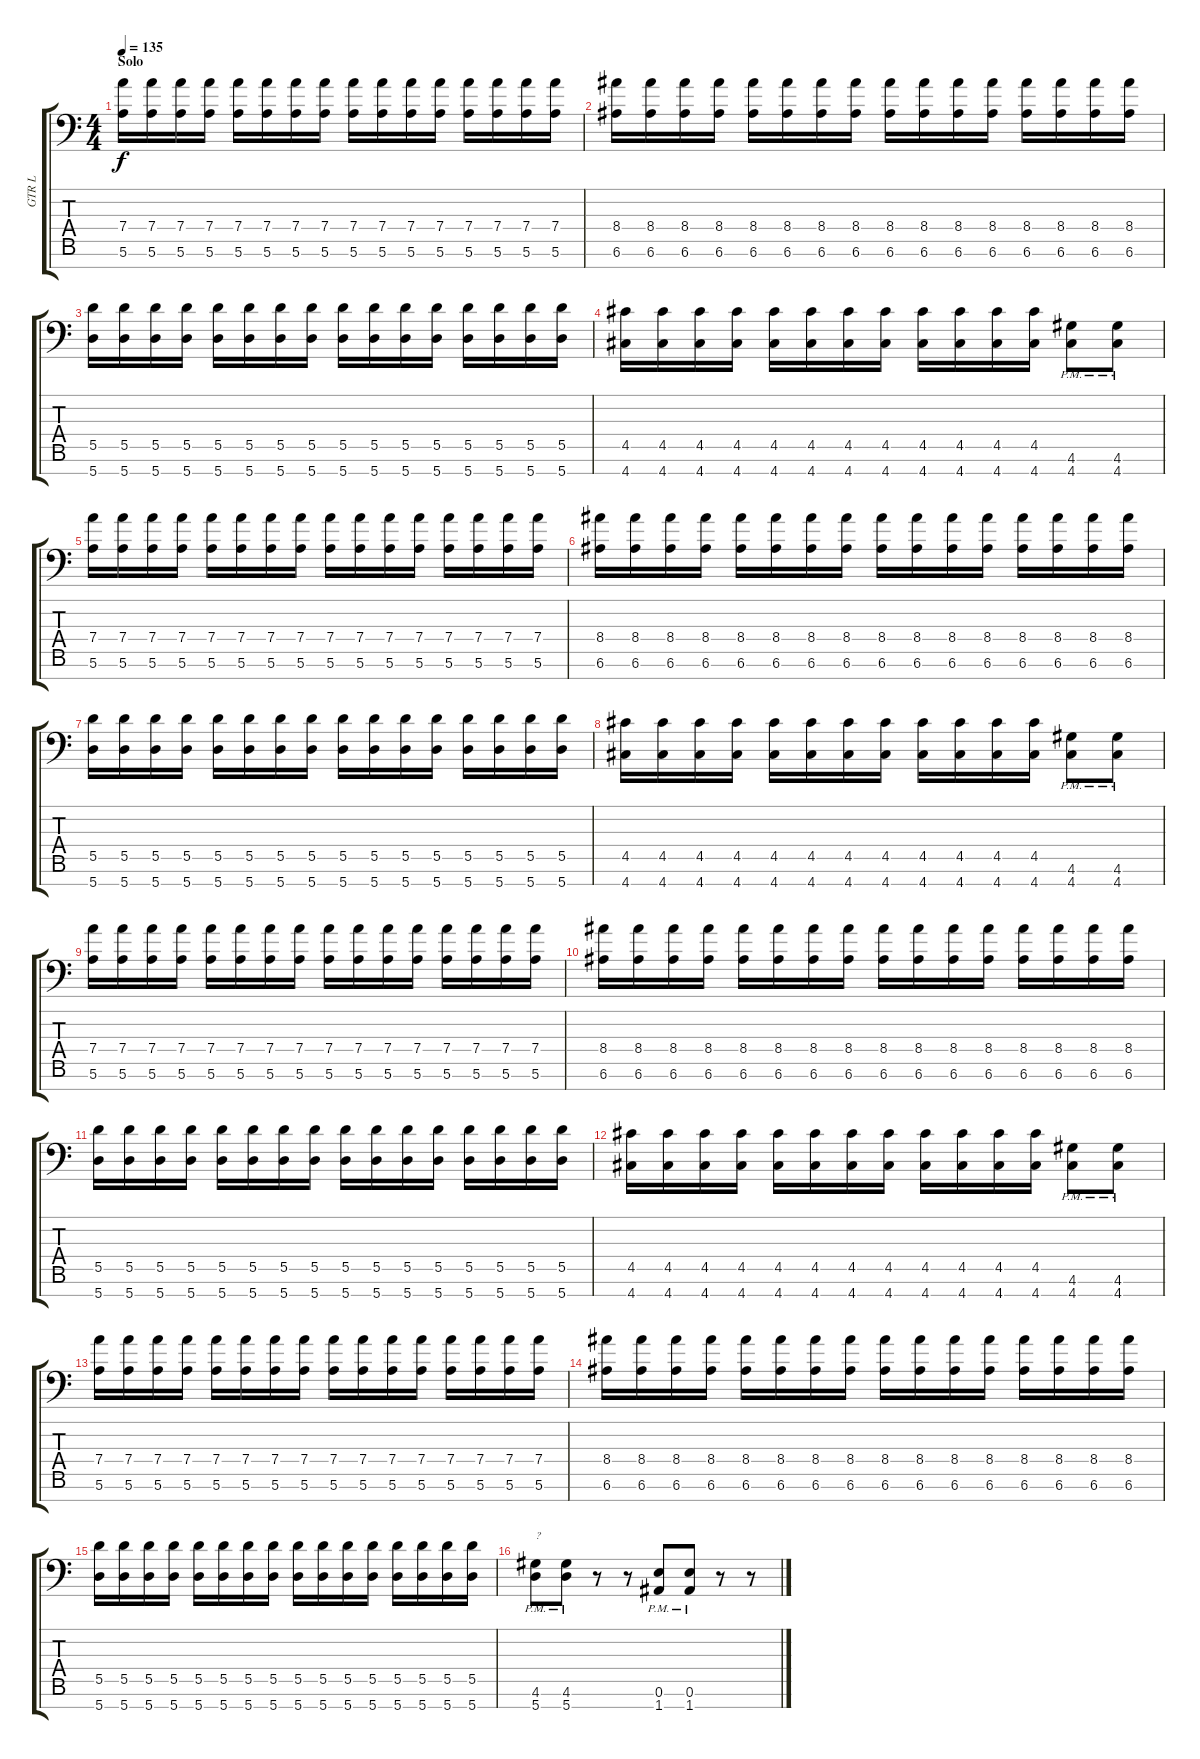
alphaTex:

\track ("GTR L" "GTR L") {instrument distortionguitar}
\staff {score tabs}
\tuning (E4 B3 G3 D3 A2 E2 A1) {hide}
\ts (4 4)
\section ("" "Solo")
\tempo 135
\clef f4
\ks c
(7.4 5.6).16{dy f} (7.4 5.6).16 (7.4 5.6).16 (7.4 5.6).16 (7.4 5.6).16 (7.4 5.6).16 (7.4 5.6).16 (7.4 5.6).16 (7.4 5.6).16 (7.4 5.6).16 (7.4 5.6).16 (7.4 5.6).16 (7.4 5.6).16 (7.4 5.6).16 (7.4 5.6).16 (7.4 5.6).16 |
(8.4 6.6).16 (8.4 6.6).16 (8.4 6.6).16 (8.4 6.6).16 (8.4 6.6).16 (8.4 6.6).16 (8.4 6.6).16 (8.4 6.6).16 (8.4 6.6).16 (8.4 6.6).16 (8.4 6.6).16 (8.4 6.6).16 (8.4 6.6).16 (8.4 6.6).16 (8.4 6.6).16 (8.4 6.6).16 |
(5.5 5.7).16 (5.5 5.7).16 (5.5 5.7).16 (5.5 5.7).16 (5.5 5.7).16 (5.5 5.7).16 (5.5 5.7).16 (5.5 5.7).16 (5.5 5.7).16 (5.5 5.7).16 (5.5 5.7).16 (5.5 5.7).16 (5.5 5.7).16 (5.5 5.7).16 (5.5 5.7).16 (5.5 5.7).16 |
(4.5 4.7).16 (4.5 4.7).16 (4.5 4.7).16 (4.5 4.7).16 (4.5 4.7).16 (4.5 4.7).16 (4.5 4.7).16 (4.5 4.7).16 (4.5 4.7).16 (4.5 4.7).16 (4.5 4.7).16 (4.5 4.7).16 (4.6{pm} 4.7{pm}).8 (4.6{pm} 4.7{pm}).8 |
(7.4 5.6).16 (7.4 5.6).16 (7.4 5.6).16 (7.4 5.6).16 (7.4 5.6).16 (7.4 5.6).16 (7.4 5.6).16 (7.4 5.6).16 (7.4 5.6).16 (7.4 5.6).16 (7.4 5.6).16 (7.4 5.6).16 (7.4 5.6).16 (7.4 5.6).16 (7.4 5.6).16 (7.4 5.6).16 |
(8.4 6.6).16 (8.4 6.6).16 (8.4 6.6).16 (8.4 6.6).16 (8.4 6.6).16 (8.4 6.6).16 (8.4 6.6).16 (8.4 6.6).16 (8.4 6.6).16 (8.4 6.6).16 (8.4 6.6).16 (8.4 6.6).16 (8.4 6.6).16 (8.4 6.6).16 (8.4 6.6).16 (8.4 6.6).16 |
(5.5 5.7).16 (5.5 5.7).16 (5.5 5.7).16 (5.5 5.7).16 (5.5 5.7).16 (5.5 5.7).16 (5.5 5.7).16 (5.5 5.7).16 (5.5 5.7).16 (5.5 5.7).16 (5.5 5.7).16 (5.5 5.7).16 (5.5 5.7).16 (5.5 5.7).16 (5.5 5.7).16 (5.5 5.7).16 |
(4.5 4.7).16 (4.5 4.7).16 (4.5 4.7).16 (4.5 4.7).16 (4.5 4.7).16 (4.5 4.7).16 (4.5 4.7).16 (4.5 4.7).16 (4.5 4.7).16 (4.5 4.7).16 (4.5 4.7).16 (4.5 4.7).16 (4.6{pm} 4.7{pm}).8 (4.6{pm} 4.7{pm}).8 |
(7.4 5.6).16 (7.4 5.6).16 (7.4 5.6).16 (7.4 5.6).16 (7.4 5.6).16 (7.4 5.6).16 (7.4 5.6).16 (7.4 5.6).16 (7.4 5.6).16 (7.4 5.6).16 (7.4 5.6).16 (7.4 5.6).16 (7.4 5.6).16 (7.4 5.6).16 (7.4 5.6).16 (7.4 5.6).16 |
(8.4 6.6).16 (8.4 6.6).16 (8.4 6.6).16 (8.4 6.6).16 (8.4 6.6).16 (8.4 6.6).16 (8.4 6.6).16 (8.4 6.6).16 (8.4 6.6).16 (8.4 6.6).16 (8.4 6.6).16 (8.4 6.6).16 (8.4 6.6).16 (8.4 6.6).16 (8.4 6.6).16 (8.4 6.6).16 |
(5.5 5.7).16 (5.5 5.7).16 (5.5 5.7).16 (5.5 5.7).16 (5.5 5.7).16 (5.5 5.7).16 (5.5 5.7).16 (5.5 5.7).16 (5.5 5.7).16 (5.5 5.7).16 (5.5 5.7).16 (5.5 5.7).16 (5.5 5.7).16 (5.5 5.7).16 (5.5 5.7).16 (5.5 5.7).16 |
(4.5 4.7).16 (4.5 4.7).16 (4.5 4.7).16 (4.5 4.7).16 (4.5 4.7).16 (4.5 4.7).16 (4.5 4.7).16 (4.5 4.7).16 (4.5 4.7).16 (4.5 4.7).16 (4.5 4.7).16 (4.5 4.7).16 (4.6{pm} 4.7{pm}).8 (4.6{pm} 4.7{pm}).8 |
(7.4 5.6).16 (7.4 5.6).16 (7.4 5.6).16 (7.4 5.6).16 (7.4 5.6).16 (7.4 5.6).16 (7.4 5.6).16 (7.4 5.6).16 (7.4 5.6).16 (7.4 5.6).16 (7.4 5.6).16 (7.4 5.6).16 (7.4 5.6).16 (7.4 5.6).16 (7.4 5.6).16 (7.4 5.6).16 |
(8.4 6.6).16 (8.4 6.6).16 (8.4 6.6).16 (8.4 6.6).16 (8.4 6.6).16 (8.4 6.6).16 (8.4 6.6).16 (8.4 6.6).16 (8.4 6.6).16 (8.4 6.6).16 (8.4 6.6).16 (8.4 6.6).16 (8.4 6.6).16 (8.4 6.6).16 (8.4 6.6).16 (8.4 6.6).16 |
(5.5 5.7).16 (5.5 5.7).16 (5.5 5.7).16 (5.5 5.7).16 (5.5 5.7).16 (5.5 5.7).16 (5.5 5.7).16 (5.5 5.7).16 (5.5 5.7).16 (5.5 5.7).16 (5.5 5.7).16 (5.5 5.7).16 (5.5 5.7).16 (5.5 5.7).16 (5.5 5.7).16 (5.5 5.7).16 |
(4.6{pm} 5.7{pm}).8{txt "?"} (4.6{pm} 5.7{pm}).8 r.8 r.8 (0.6{pm} 1.7{pm}).8 (0.6{pm} 1.7{pm}).8 r.8 r.8
